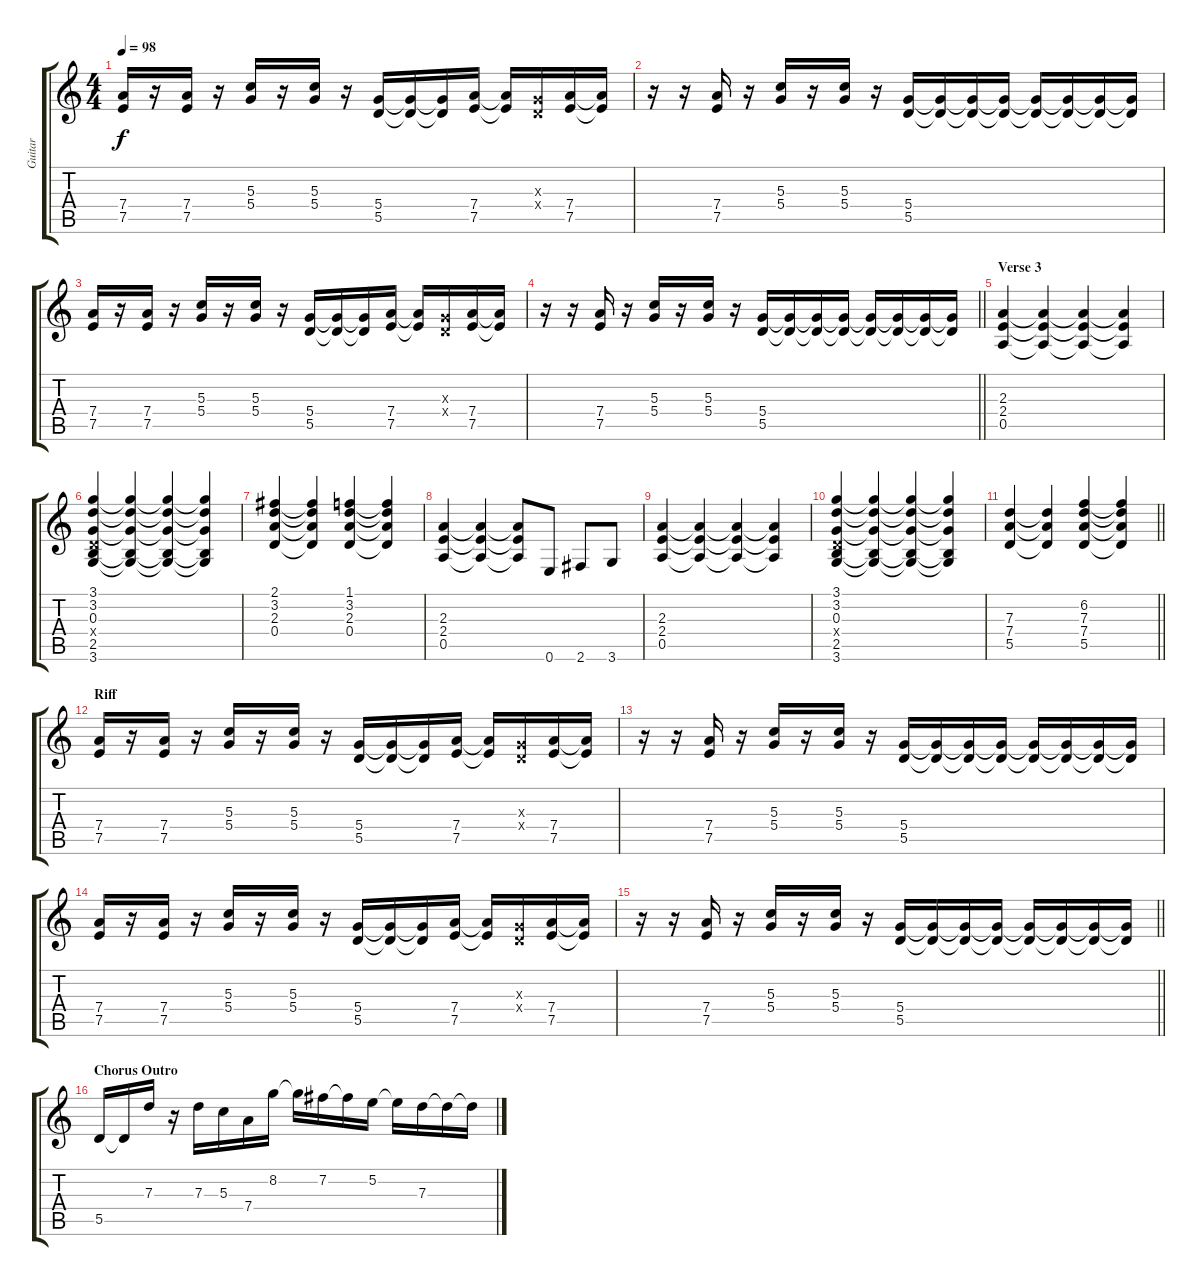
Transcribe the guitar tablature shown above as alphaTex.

\track ("Guitar" "Guitar") {instrument overdrivenguitar}
\staff {score tabs}
\tuning (E4 B3 G3 D3 A2 E2) {hide}
\ts (4 4)
\tempo 98
\clef g2
\ks c
(7.4 7.5).16{dy f} r.16 (7.4 7.5).16 r.16 (5.3 5.4).16 r.16 (5.3 5.4).16 r.16 (5.4 5.5).16 (5.4{t} 5.5{t}).16 (5.4{t} 5.5{t}).16 (7.4 7.5).16 (7.4{t} 7.5{t}).16 (0.3{x} 0.4{x}).16 (7.4 7.5).16 (7.4{t} 7.5{t}).16 |
r.16 r.16 (7.4 7.5).16 r.16 (5.3 5.4).16 r.16 (5.3 5.4).16 r.16 (5.4 5.5).16 (5.4{t} 5.5{t}).16 (5.4{t} 5.5{t}).16 (5.4{t} 5.5{t}).16 (5.4{t} 5.5{t}).16 (5.4{t} 5.5{t}).16 (5.4{t} 5.5{t}).16 (5.4{t} 5.5{t}).16 |
(7.4 7.5).16 r.16 (7.4 7.5).16 r.16 (5.3 5.4).16 r.16 (5.3 5.4).16 r.16 (5.4 5.5).16 (5.4{t} 5.5{t}).16 (5.4{t} 5.5{t}).16 (7.4 7.5).16 (7.4{t} 7.5{t}).16 (0.3{x} 0.4{x}).16 (7.4 7.5).16 (7.4{t} 7.5{t}).16 |
\barLineRight lightlight
r.16 r.16 (7.4 7.5).16 r.16 (5.3 5.4).16 r.16 (5.3 5.4).16 r.16 (5.4 5.5).16 (5.4{t} 5.5{t}).16 (5.4{t} 5.5{t}).16 (5.4{t} 5.5{t}).16 (5.4{t} 5.5{t}).16 (5.4{t} 5.5{t}).16 (5.4{t} 5.5{t}).16 (5.4{t} 5.5{t}).16 |
\section ("" "Verse 3")
(2.3 2.4 0.5).4 (2.3{t} 2.4{t} 0.5{t}).4 (2.3{t} 2.4{t} 0.5{t}).4 (2.3{t} 2.4{t} 0.5{t}).4 |
(3.1 3.2 0.3 0.4{x} 2.5 3.6).4 (3.1{t} 3.2{t} 0.3{t} 2.5{t} 3.6{t}).4 (3.1{t} 3.2{t} 0.3{t} 2.5{t} 3.6{t}).4 (3.1{t} 3.2{t} 0.3{t} 2.5{t} 3.6{t}).4 |
(2.1 3.2 2.3 0.4).4 (2.1{t} 3.2{t} 2.3{t} 0.4{t}).4 (1.1 3.2 2.3 0.4).4 (1.1{t} 3.2{t} 2.3{t} 0.4{t}).4 |
(2.3 2.4 0.5).4 (2.3{t} 2.4{t} 0.5{t}).4 (2.3{t} 2.4{t} 0.5{t}).8 0.6.8 2.6.8 3.6.8 |
(2.3 2.4 0.5).4 (2.3{t} 2.4{t} 0.5{t}).4 (2.3{t} 2.4{t} 0.5{t}).4 (2.3{t} 2.4{t} 0.5{t}).4 |
(3.1 3.2 0.3 0.4{x} 2.5 3.6).4 (3.1{t} 3.2{t} 0.3{t} 2.5{t} 3.6{t}).4 (3.1{t} 3.2{t} 0.3{t} 2.5{t} 3.6{t}).4 (3.1{t} 3.2{t} 0.3{t} 2.5{t} 3.6{t}).4 |
\barLineRight lightlight
(7.3 7.4 5.5).4 (7.3{t} 7.4{t} 5.5{t}).4 (6.2 7.3 7.4 5.5).4 (6.2{t} 7.3{t} 7.4{t} 5.5{t}).4 |
\section ("" "Riff")
(7.4 7.5).16 r.16 (7.4 7.5).16 r.16 (5.3 5.4).16 r.16 (5.3 5.4).16 r.16 (5.4 5.5).16 (5.4{t} 5.5{t}).16 (5.4{t} 5.5{t}).16 (7.4 7.5).16 (7.4{t} 7.5{t}).16 (0.3{x} 0.4{x}).16 (7.4 7.5).16 (7.4{t} 7.5{t}).16 |
r.16 r.16 (7.4 7.5).16 r.16 (5.3 5.4).16 r.16 (5.3 5.4).16 r.16 (5.4 5.5).16 (5.4{t} 5.5{t}).16 (5.4{t} 5.5{t}).16 (5.4{t} 5.5{t}).16 (5.4{t} 5.5{t}).16 (5.4{t} 5.5{t}).16 (5.4{t} 5.5{t}).16 (5.4{t} 5.5{t}).16 |
(7.4 7.5).16 r.16 (7.4 7.5).16 r.16 (5.3 5.4).16 r.16 (5.3 5.4).16 r.16 (5.4 5.5).16 (5.4{t} 5.5{t}).16 (5.4{t} 5.5{t}).16 (7.4 7.5).16 (7.4{t} 7.5{t}).16 (0.3{x} 0.4{x}).16 (7.4 7.5).16 (7.4{t} 7.5{t}).16 |
\barLineRight lightlight
r.16 r.16 (7.4 7.5).16 r.16 (5.3 5.4).16 r.16 (5.3 5.4).16 r.16 (5.4 5.5).16 (5.4{t} 5.5{t}).16 (5.4{t} 5.5{t}).16 (5.4{t} 5.5{t}).16 (5.4{t} 5.5{t}).16 (5.4{t} 5.5{t}).16 (5.4{t} 5.5{t}).16 (5.4{t} 5.5{t}).16 |
\section ("" "Chorus Outro")
5.5.16 5.5{t}.16 7.3.16 r.16 7.3.16 5.3.16 7.4.16 8.2.16 8.2{t}.16 7.2.16 7.2{t}.16 5.2.16 5.2{t}.16 7.3.16 7.3{t}.16 7.3{t}.16
